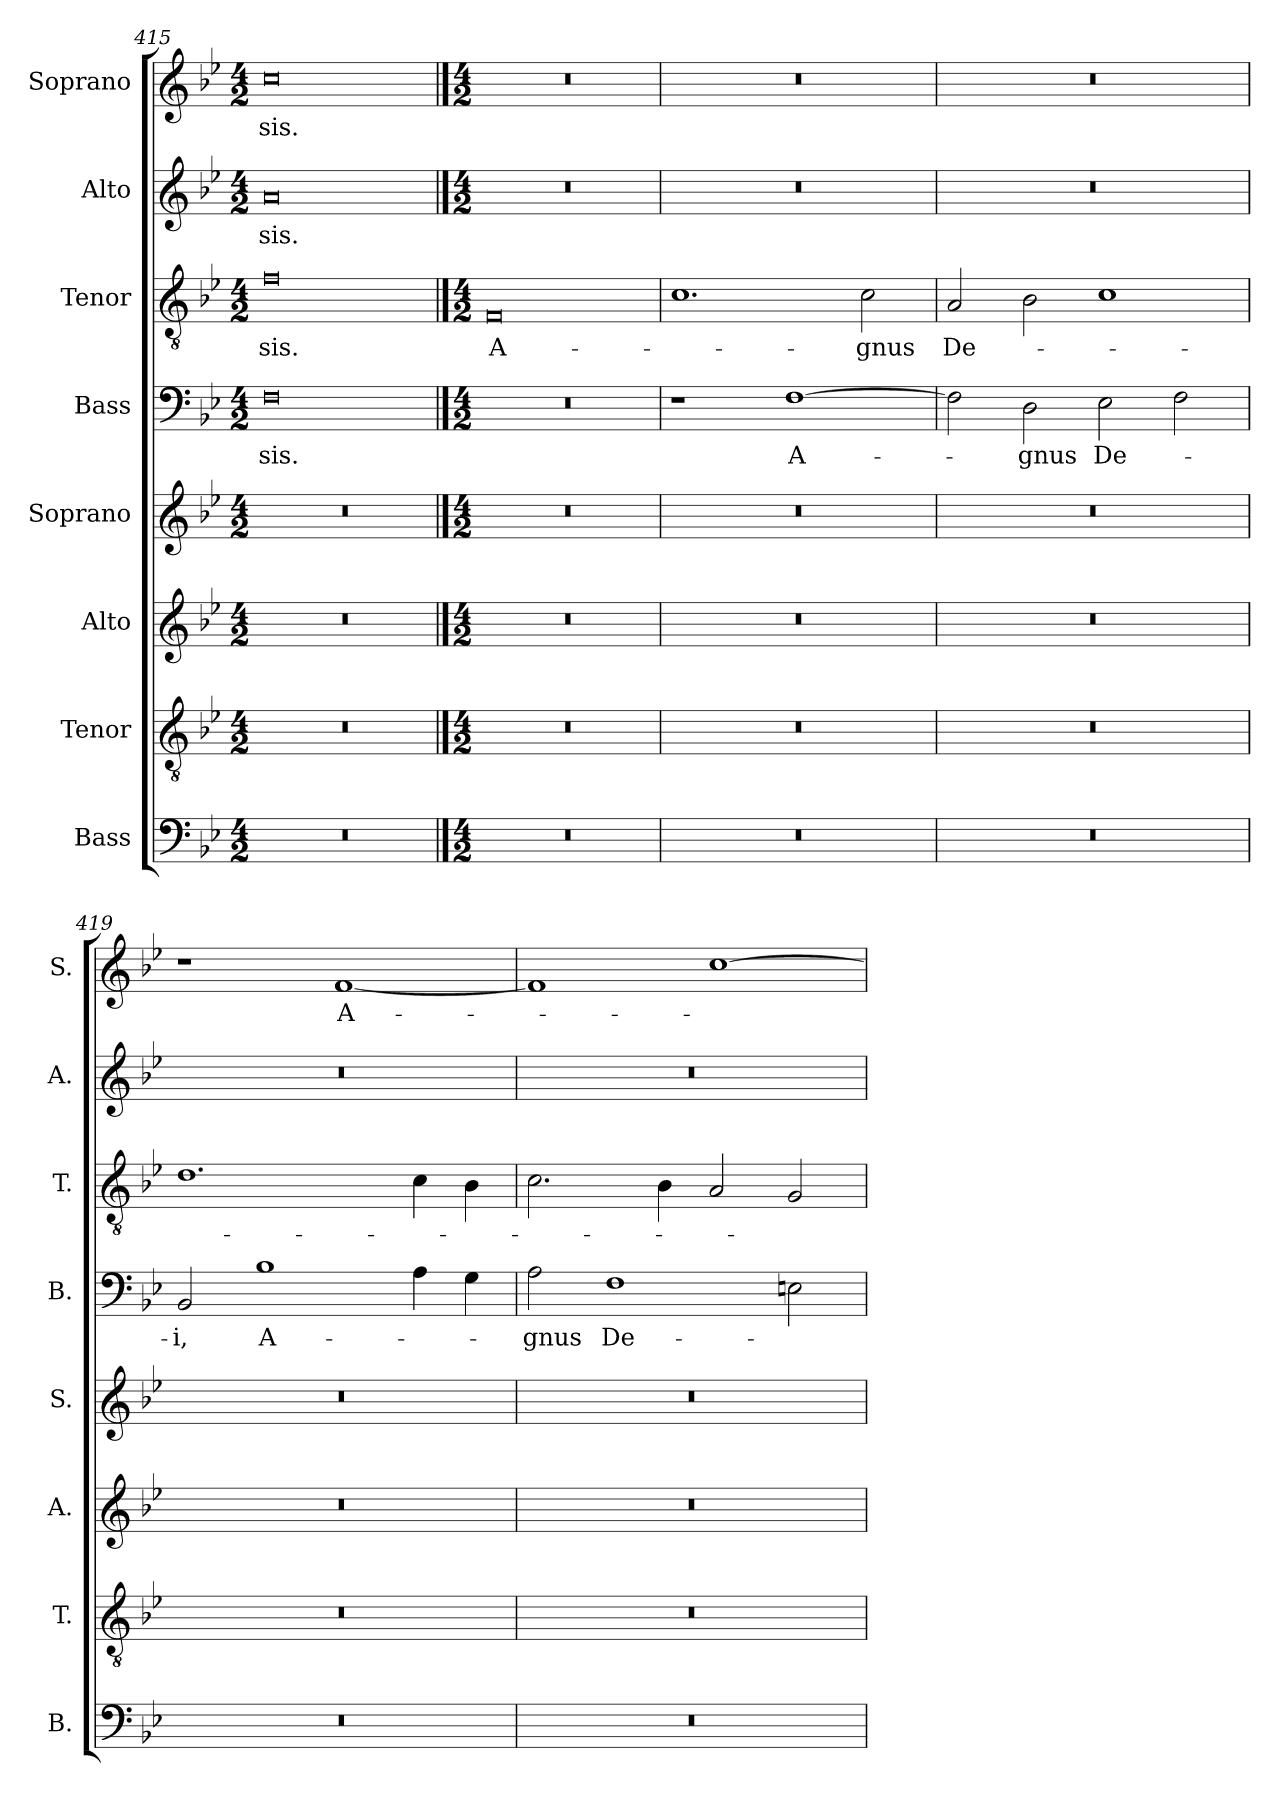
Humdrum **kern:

**kern	**kern	**kern	**kern	**kern	**text	**kern	**text	**kern	**text	**kern	**text
*part8	*part7	*part6	*part5	*part4	*part4	*part3	*part3	*part2	*part2	*part1	*part1
*staff8	*staff7	*staff6	*staff5	*staff4	*staff4	*staff3	*staff3	*staff2	*staff2	*staff1	*staff1
*I"Bass	*I"Tenor	*I"Alto	*I"Soprano	*I"Bass	*	*I"Tenor	*	*I"Alto	*	*I"Soprano	*
*I'B.	*I'T.	*I'A.	*I'S.	*I'B.	*	*I'T.	*	*I'A.	*	*I'S.	*
*clefF4	*clefGv2	*clefG2	*clefG2	*clefF4	*	*clefGv2	*	*clefG2	*	*clefG2	*
*	*ITrd7c12	*	*	*	*	*ITrd7c12	*	*	*	*	*
*k[b-e-]	*k[b-e-]	*k[b-e-]	*k[b-e-]	*k[b-e-]	*	*k[b-e-]	*	*k[b-e-]	*	*k[b-e-]	*
*B-:	*B-:	*B-:	*B-:	*B-:	*	*B-:	*	*B-:	*	*B-:	*
*M4/2	*M4/2	*M4/2	*M4/2	*M4/2	*	*M4/2	*	*M4/2	*	*M4/2	*
=415	=415	=415	=415	=415	=415	=415	=415	=415	=415	=415	=415
!LO:N:vis=1	!LO:N:vis=1	!LO:N:vis=1	!LO:N:vis=1	!	!	!	!	!	!	!	!
!	!	!	!	!	!LO:LY:b:color=#000000	!	!	!	!	!	!
!	!	!	!	!	!	!	!LO:LY:b:color=#000000	!	!	!	!
!	!	!	!	!	!	!	!	!	!LO:LY:b:color=#000000	!	!
!	!	!	!	!	!	!	!	!	!	!	!LO:LY:b:color=#000000
0r	0r	0r	0r	0Fi	-sis.	0Fi	-sis.	0ai	-sis.	0cci	-sis.
!!LO:PB:g=z
==416	==416	==416	==416	==416	==416	==416	==416	==416	==416	==416	==416
*M4/2	*M4/2	*M4/2	*M4/2	*M4/2	*	*M4/2	*	*M4/2	*	*M4/2	*
!LO:N:vis=1	!LO:N:vis=1	!LO:N:vis=1	!LO:N:vis=1	!LO:N:vis=1	!	!	!	!	!	!	!
*	*	*	*	*	*	*	*	*	*	*MM184	*
!	!	!	!	!	!	!	!LO:LY:b:color=#000000	!LO:N:vis=1	!	!LO:N:vis=1	!
0r	0r	0r	0r	0r	.	0FFi	A-	0r	.	0r	.
=417	=417	=417	=417	=417	=417	=417	=417	=417	=417	=417	=417
!LO:N:vis=1	!LO:N:vis=1	!LO:N:vis=1	!LO:N:vis=1	!	!	!	!	!LO:N:vis=1	!	!LO:N:vis=1	!
0r	0r	0r	0r	1r	.	1.Ci	.	0r	.	0r	.
!	!	!	!	!	!LO:LY:b:color=#000000	!	!	!	!	!	!
.	.	.	.	[1Fi	A-	.	.	.	.	.	.
!	!	!	!	!	!	!	!LO:LY:b:color=#000000	!	!	!	!
.	.	.	.	.	.	2Ci\	-gnus	.	.	.	.
=418	=418	=418	=418	=418	=418	=418	=418	=418	=418	=418	=418
!LO:N:vis=1	!LO:N:vis=1	!LO:N:vis=1	!LO:N:vis=1	!	!	!	!	!	!	!	!
!	!	!	!	!	!	!	!LO:LY:b:color=#000000	!LO:N:vis=1	!	!LO:N:vis=1	!
0r	0r	0r	0r	2Fi\]	.	2AAi/	De-	0r	.	0r	.
!	!	!	!	!	!LO:LY:b:color=#000000	!	!	!	!	!	!
.	.	.	.	2Di\	-gnus	2BB-i\	.	.	.	.	.
!	!	!	!	!	!LO:LY:b:color=#000000	!	!	!	!	!	!
.	.	.	.	2E-i\	De-	1Ci	.	.	.	.	.
.	.	.	.	2Fi\	.	.	.	.	.	.	.
=419	=419	=419	=419	=419	=419	=419	=419	=419	=419	=419	=419
!LO:N:vis=1	!LO:N:vis=1	!LO:N:vis=1	!LO:N:vis=1	!	!	!	!	!	!	!	!
!	!	!	!	!	!LO:LY:b:color=#000000	!	!	!LO:N:vis=1	!	!	!
0r	0r	0r	0r	2BB-i/	-i,	1.Di	.	0r	.	1r	.
!	!	!	!	!	!LO:LY:b:color=#000000	!	!	!	!	!	!
.	.	.	.	1B-i	A-	.	.	.	.	.	.
!	!	!	!	!	!	!	!	!	!	!	!LO:LY:b:color=#000000
.	.	.	.	.	.	.	.	.	.	[1fi	A-
.	.	.	.	4Ai\	.	4Ci\	.	.	.	.	.
.	.	.	.	4Gi\	.	4BB-i\	.	.	.	.	.
=420	=420	=420	=420	=420	=420	=420	=420	=420	=420	=420	=420
!LO:N:vis=1	!LO:N:vis=1	!LO:N:vis=1	!LO:N:vis=1	!	!	!	!	!	!	!	!
!	!	!	!	!	!LO:LY:b:color=#000000	!	!	!LO:N:vis=1	!	!	!
0r	0r	0r	0r	2Ai\	-gnus	2.Ci\	.	0r	.	1fi]	.
!	!	!	!	!	!LO:LY:b:color=#000000	!	!	!	!	!	!
.	.	.	.	1Fi	De-	.	.	.	.	.	.
.	.	.	.	.	.	4BB-i\	.	.	.	.	.
.	.	.	.	.	.	2AAi/	.	.	.	[1cci	.
.	.	.	.	2Eni\	.	2GGi/	.	.	.	.	.
=	=	=	=	=	=	=	=	=	=	=	=
*-	*-	*-	*-	*-	*-	*-	*-	*-	*-	*-	*-
